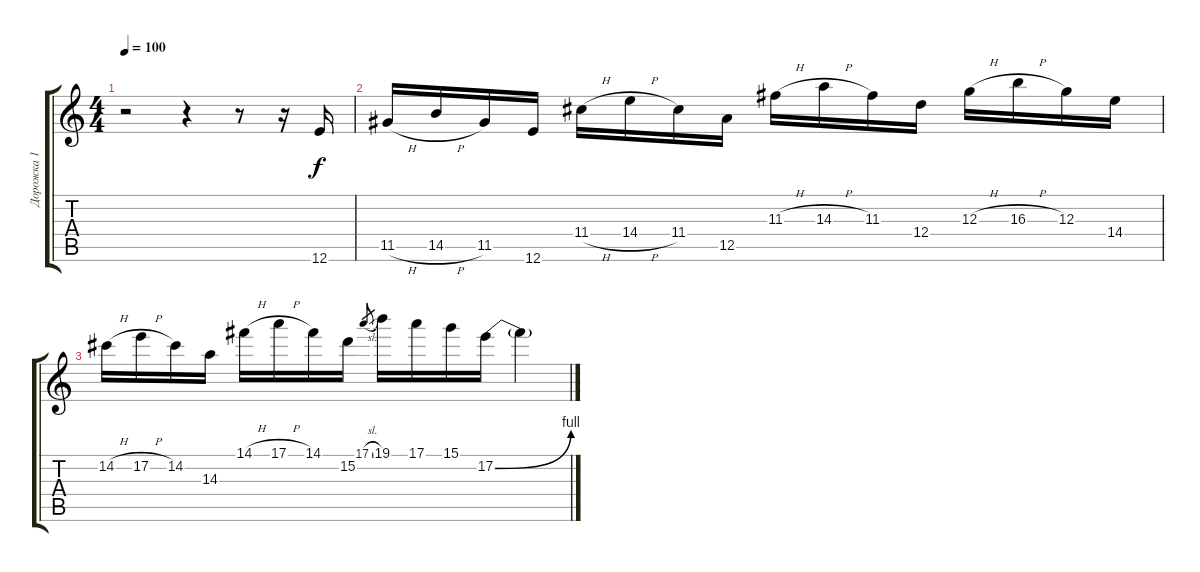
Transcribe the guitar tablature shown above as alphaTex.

\track ("Дорожка 1" "Дорожка 1") {instrument acousticguitarnylon}
\staff {score tabs}
\tuning (E4 B3 G3 D3 A2 E2) {hide}
\ts (4 4)
\tempo 100
\clef g2
\ks c
r.2{dy f instrument acousticguitarnylon} r.4 r.8 r.16 12.6.16 |
11.5{h}.16 14.5{h}.16 11.5.16 12.6.16 11.4{h}.16 14.4{h}.16 11.4.16 12.5.16 11.3{h}.16 14.3{h}.16 11.3.16 12.4.16 12.3{h}.16 16.3{h}.16 12.3.16 14.4.16 |
14.2{h}.16 17.2{h}.16 14.2.16 14.3.16 14.1{h}.16 17.1{h}.16 14.1.16 15.2.16 17.1{sl}.8{gr} 19.1.16 17.1.16 15.1.16 17.2{be (bend 0 0 60 4)}.16 17.2{t}.4
